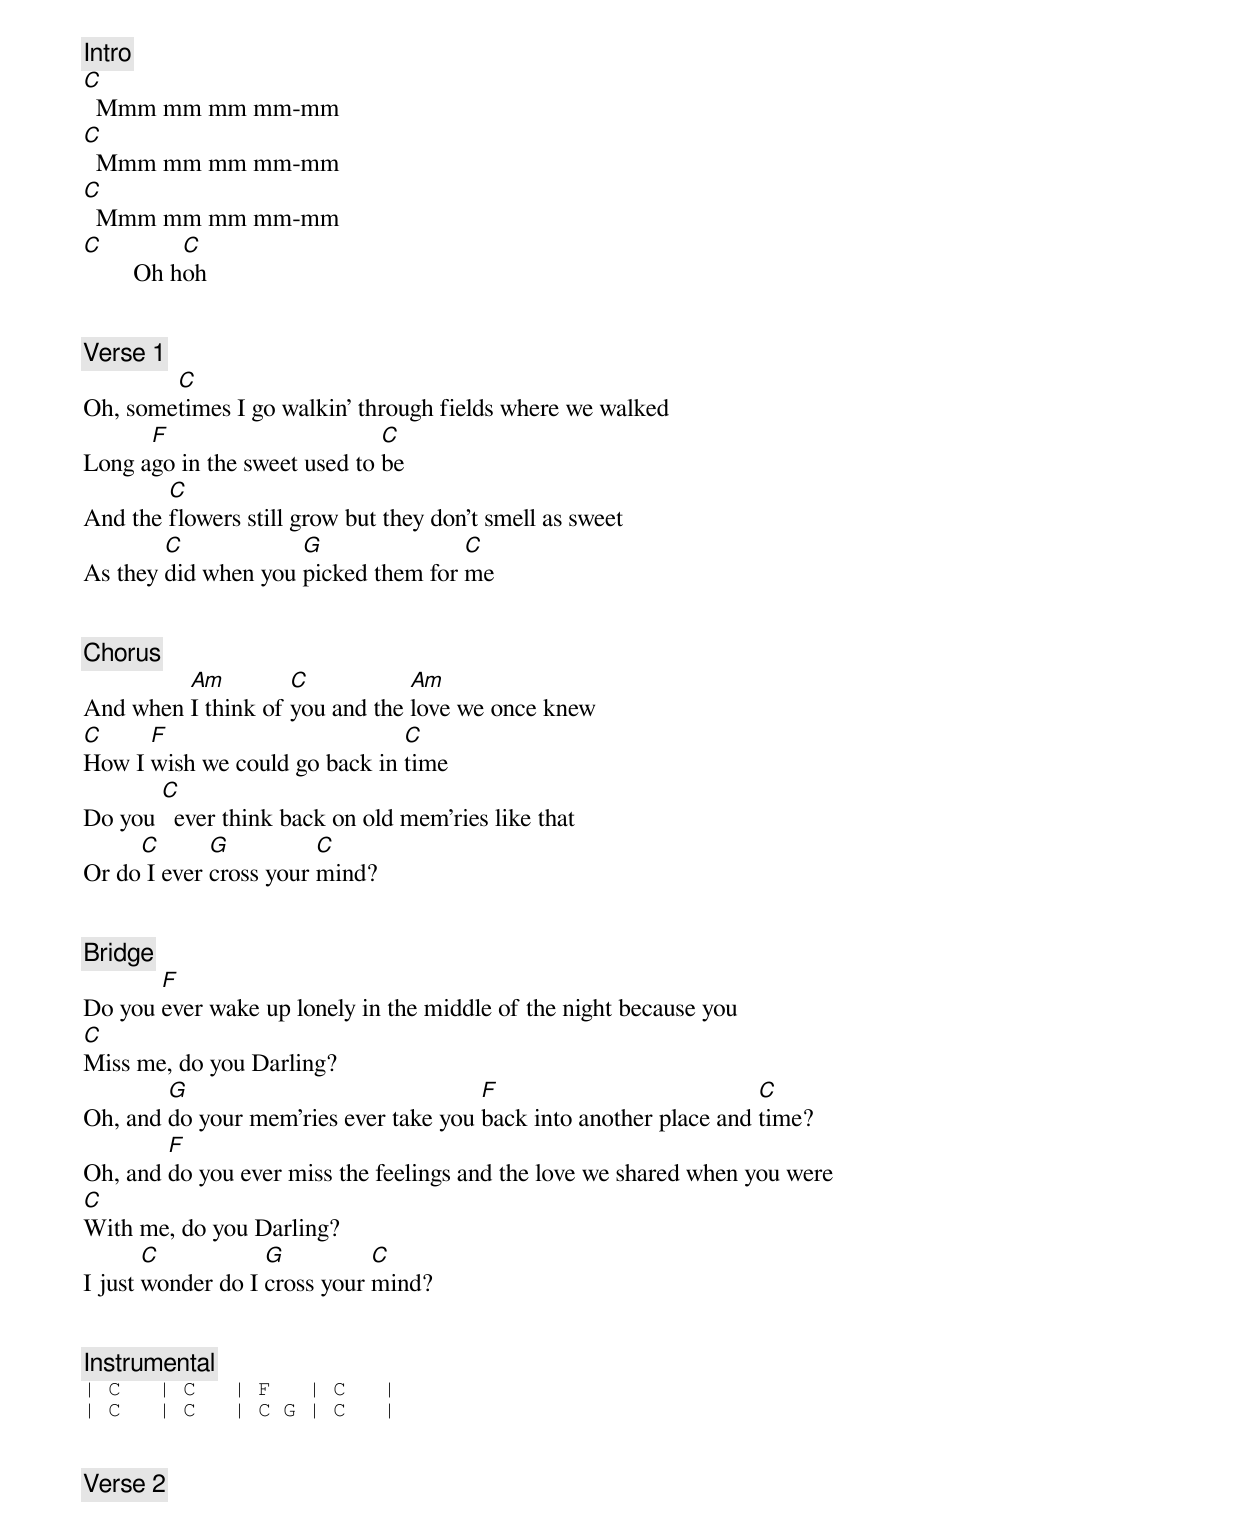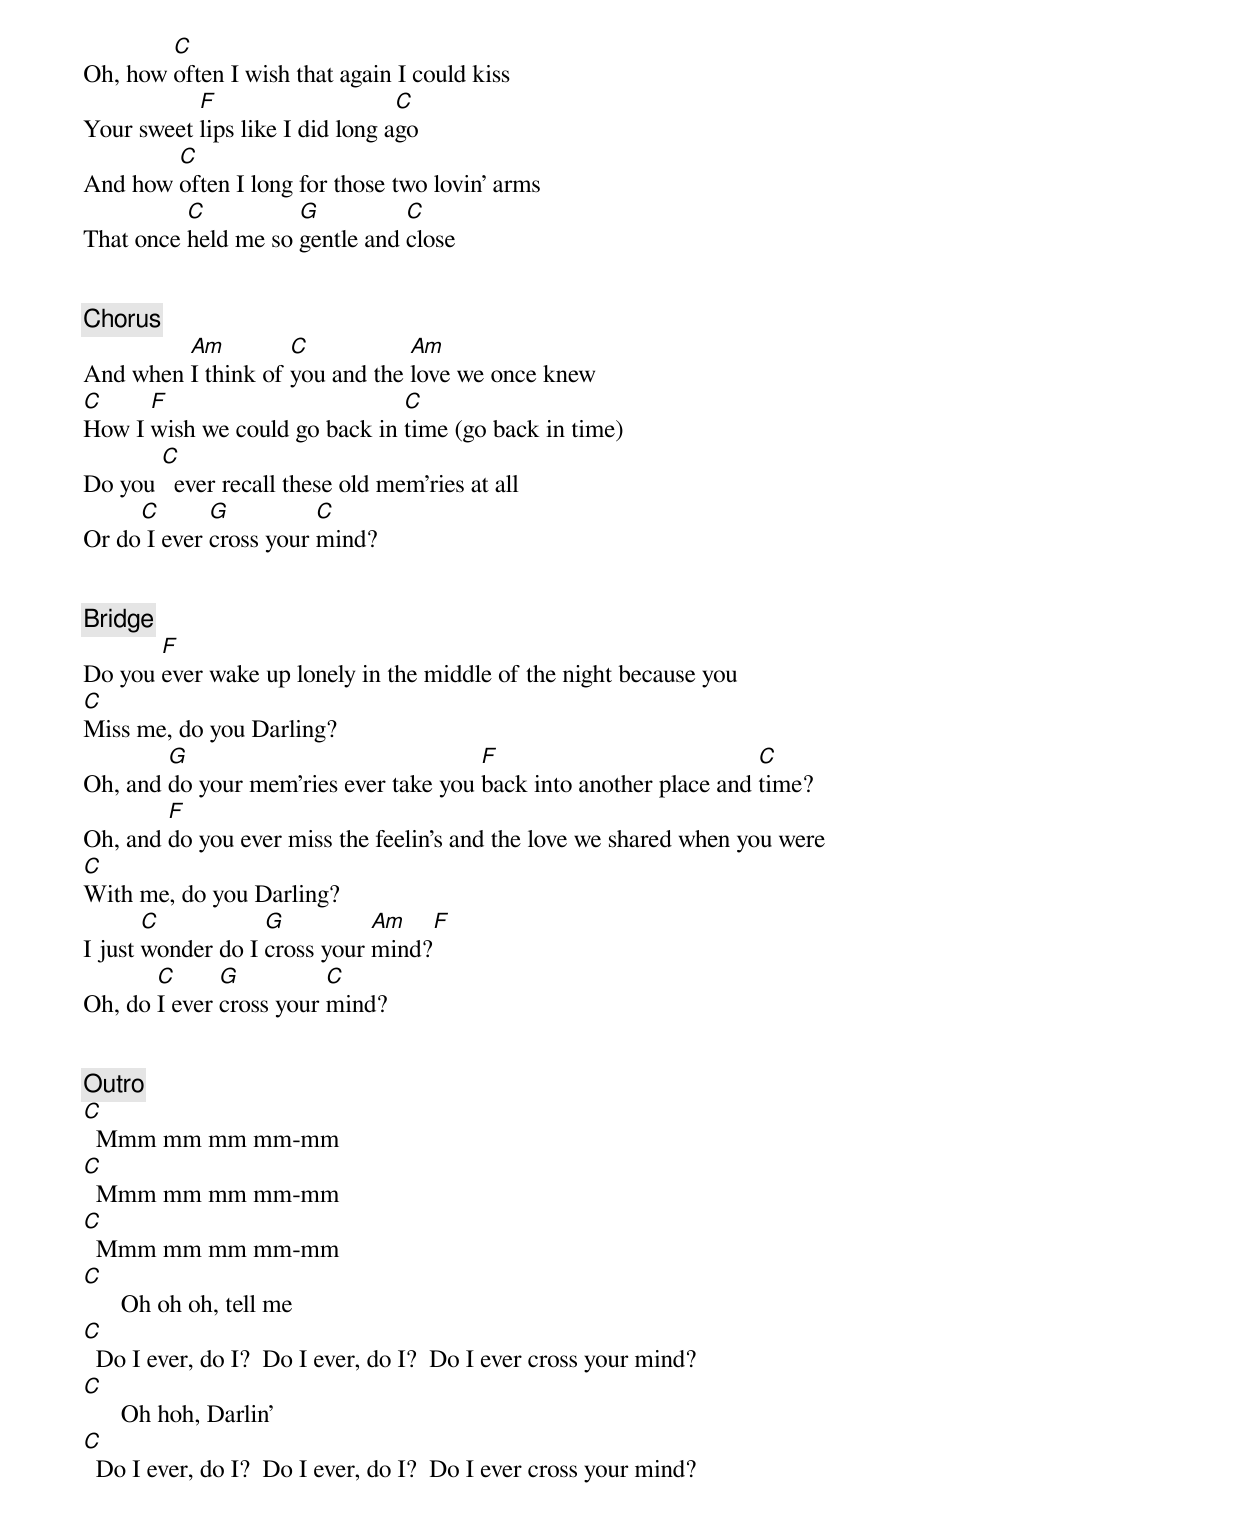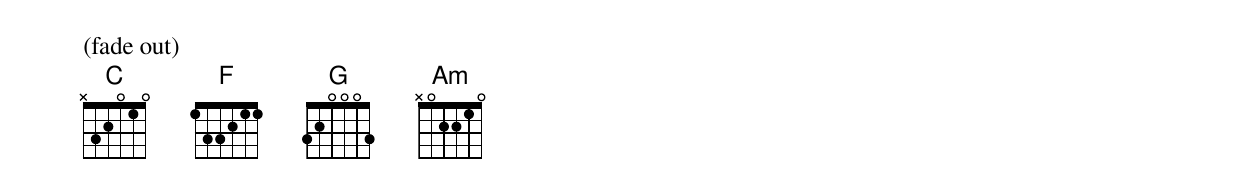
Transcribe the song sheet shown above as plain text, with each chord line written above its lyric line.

[Intro]
C
  Mmm mm mm mm-mm
C
  Mmm mm mm mm-mm
C
  Mmm mm mm mm-mm
C           C
        Oh hoh


[Verse 1]
        C
Oh, sometimes I go walkin' through fields where we walked
      F                       C
Long ago in the sweet used to be
        C
And the flowers still grow but they don't smell as sweet
        C            G               C
As they did when you picked them for me


[Chorus]
         Am         C           Am
And when I think of you and the love we once knew
C     F                        C
How I wish we could go back in time
       C
Do you   ever think back on old mem'ries like that
     C       G          C
Or do I ever cross your mind?


[Bridge]
       F
Do you ever wake up lonely in the middle of the night because you
C
Miss me, do you Darling?
        G                              F                           C
Oh, and do your mem'ries ever take you back into another place and time?
        F
Oh, and do you ever miss the feelings and the love we shared when you were
C
With me, do you Darling?
       C           G          C
I just wonder do I cross your mind?


[Instrumental]
| C   | C   | F   | C   |
| C   | C   | C G | C   |


[Verse 2]
        C
Oh, how often I wish that again I could kiss
           F                     C
Your sweet lips like I did long ago
        C
And how often I long for those two lovin' arms
          C          G          C
That once held me so gentle and close


[Chorus]
         Am         C           Am
And when I think of you and the love we once knew
C     F                        C
How I wish we could go back in time (go back in time)
       C
Do you   ever recall these old mem'ries at all
     C       G          C
Or do I ever cross your mind?


[Bridge]
       F
Do you ever wake up lonely in the middle of the night because you
C
Miss me, do you Darling?
        G                              F                           C
Oh, and do your mem'ries ever take you back into another place and time?
        F
Oh, and do you ever miss the feelin's and the love we shared when you were
C
With me, do you Darling?
       C           G          Am   F
I just wonder do I cross your mind?
       C      G          C
Oh, do I ever cross your mind?


[Outro]
C
  Mmm mm mm mm-mm
C
  Mmm mm mm mm-mm
C
  Mmm mm mm mm-mm
C
      Oh oh oh, tell me
C
  Do I ever, do I?  Do I ever, do I?  Do I ever cross your mind?
C
      Oh hoh, Darlin'
C
  Do I ever, do I?  Do I ever, do I?  Do I ever cross your mind?

(fade out)
